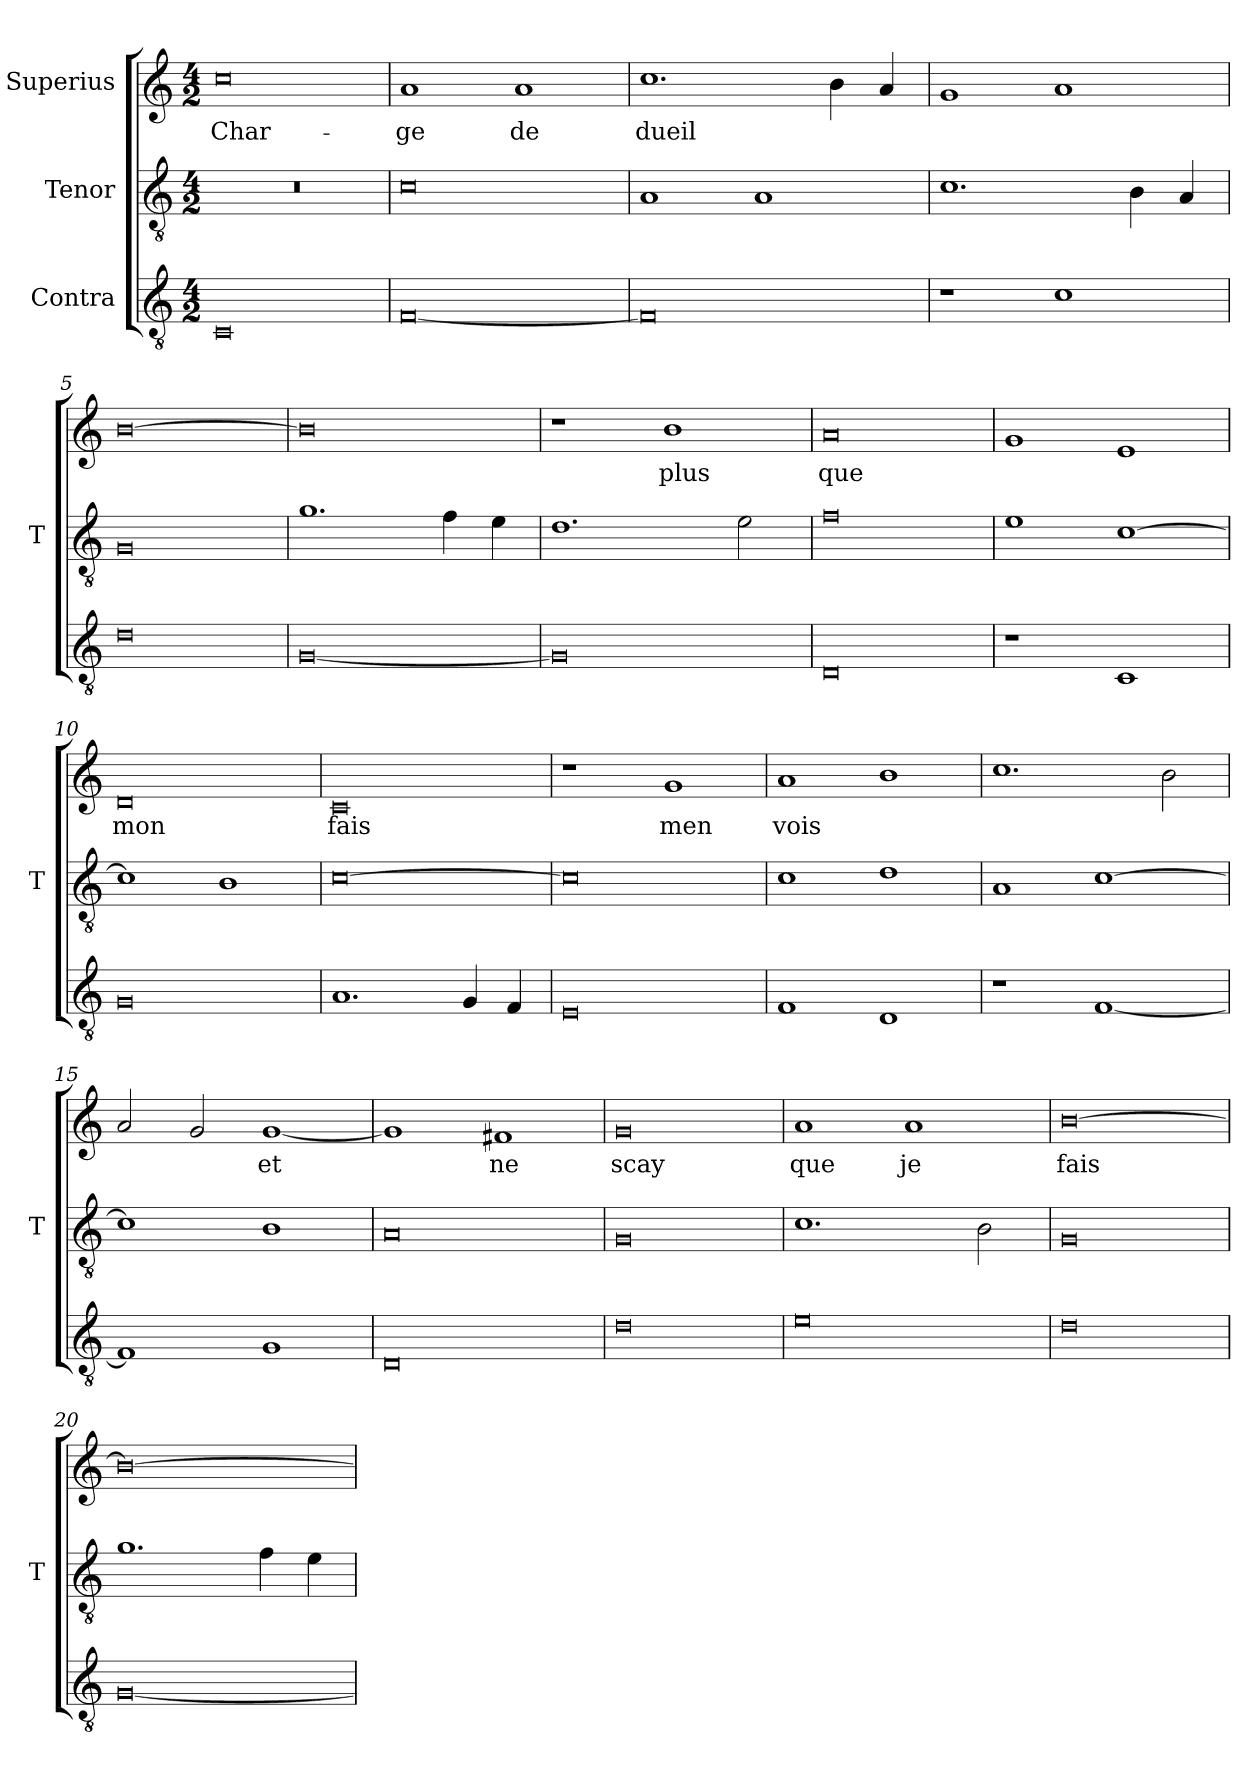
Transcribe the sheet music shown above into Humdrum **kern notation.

**kern	**kern	**kern	**text
*part3	*part2	*part1	*part1
*staff3	*staff2	*staff1	*staff1
*I"Contra	*I"Tenor	*I"Superius	*
*	*I'T	*	*
*clefGv2	*clefGv2	*clefG2	*
*M4/2	*M4/2	*M4/2	*
=1	=1	=1	=1
0C	0r	0cc	Char-
=2	=2	=2	=2
[0F	0c	1a	-ge
.	.	1a	-de
=3	=3	=3	=3
0F]	1A	1.cc	-dueil
.	1A	.	.
.	.	4b	.
.	.	4a	.
=4	=4	=4	=4
1r	1.c	1g	.
1c	.	1a	.
.	4B	.	.
.	4A	.	.
=5	=5	=5	=5
0d	0G	[0b	.
=6	=6	=6	=6
[0G	1.g	0b]	.
.	4f	.	.
.	4e	.	.
=7	=7	=7	=7
0G]	1.d	1r	.
.	.	1b	-plus
.	2e	.	.
=8	=8	=8	=8
0D	0f	0a	-que
=9	=9	=9	=9
1r	1e	1g	.
1C	[1c	1e	.
=10	=10	=10	=10
0G	1c]	0d	-mon
.	1B	.	.
=11	=11	=11	=11
1.A	[0c	0c	-fais
4G	.	.	.
4F	.	.	.
=12	=12	=12	=12
0E	0c]	1r	.
.	.	1g	-men
=13	=13	=13	=13
1F	1c	1a	-vois
1D	1d	1b	.
=14	=14	=14	=14
1r	1A	1.cc	.
[1F	[1c	.	.
.	.	2b	.
=15	=15	=15	=15
1F]	1c]	2a	.
.	.	2g	.
1G	1B	[1g	-et
=16	=16	=16	=16
0D	0A	1g]	.
.	.	1f#X	-ne
=17	=17	=17	=17
0d	0G	0g	-scay
=18	=18	=18	=18
0e	1.c	1a	-que
.	.	1a	-je
.	2B	.	.
=19	=19	=19	=19
0d	0G	[0b	-fais
=20	=20	=20	=20
[0G	1.g	0b_	.
.	4f	.	.
.	4e	.	.
=	=	=	=
*-	*-	*-	*-
